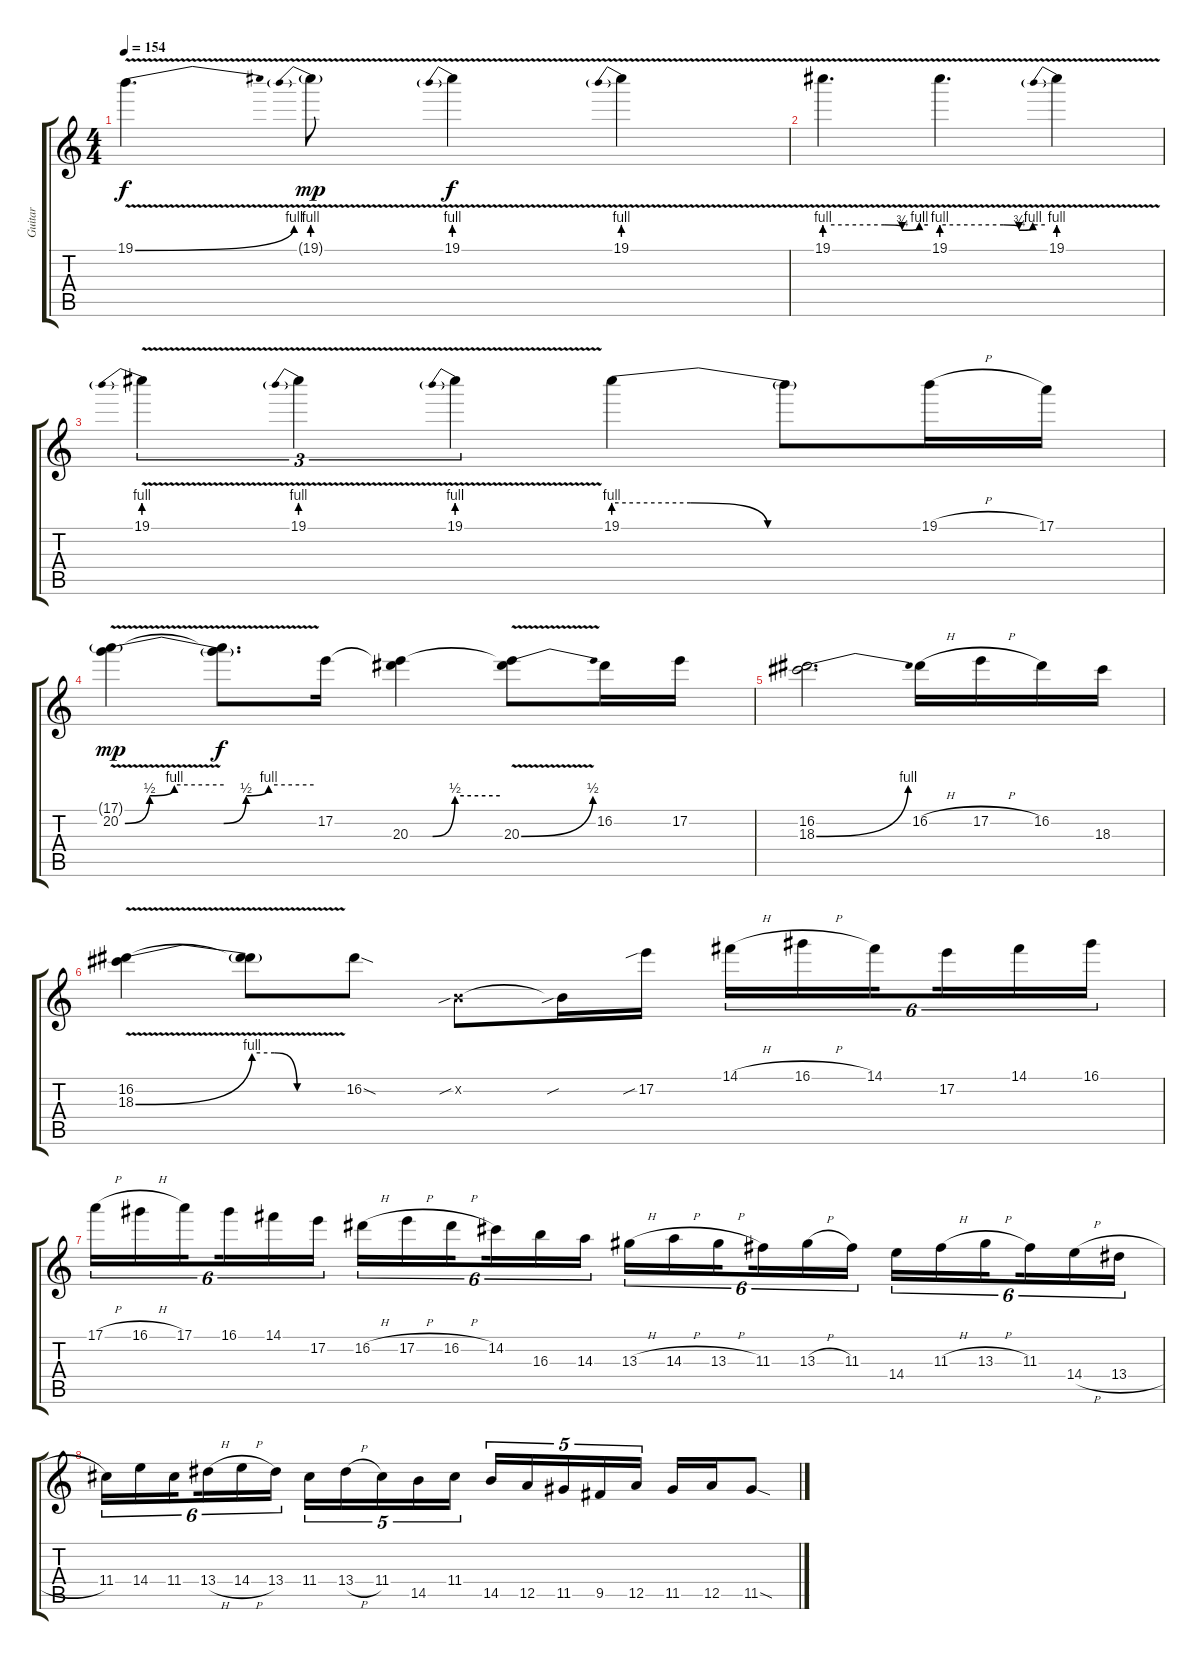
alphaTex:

\track ("Guitar" "Guitar") {instrument electricguitarclean}
\staff {score tabs}
\tuning (E4 B3 G3 D3 A2 E2) {hide}
\ts (4 4)
\tempo 154
\clef g2
\ks c
19.1{be (bend 0 0 60 4) v}.4{d dy f} 19.1{be (prebend 0 4 60 4) v g}.8{dy mp} 19.1{be (prebend 0 4 60 4) v}.4{dy f} 19.1{be (prebend 0 4 60 4) v}.4 |
19.1{be (custom 0 4 35 4 45 3 55 4 60 4) v}.4{d} 19.1{be (custom 0 4 36 4 45 3 53 4 60 4) v}.4{d} 19.1{be (prebend 0 4 60 4) v}.4 |
19.1{be (prebend 0 4 60 4) v}.4{tu (3 2)} 19.1{be (prebend 0 4 60 4) v}.4{tu (3 2)} 19.1{be (prebend 0 4 60 4) v}.4{tu (3 2)} 19.1{be (custom 0 4 15 4 30 0 60 0)}.4 19.1{t}.8 19.1{h}.16 17.1.16 |
(17.1{g} 20.2{be (custom 0 0 15 2 30 4 60 4) v}).4{dy mp} (17.1{t} 20.2{be (custom 0 0 15 2 30 4 60 4) v t}).8{d dy f} 17.2.16 (17.2{t} 20.3{be (custom 0 0 15 0 30 2 60 2)}).4 (17.2{t} 20.3{be (bend 0 0 60 2) v}).8 16.2.16 17.2.16 |
(16.2 18.3{be (bend 0 0 60 4)}).2{d} 16.2{h}.16 17.2{h}.16 16.2.16 18.3.16 |
(16.2{v} 18.3{be (bend 0 0 60 4)}).4 (16.2{t} 18.3{be (custom 0 4 15 4 30 0 60 0) t}).8 16.2{sod}.8 0.2{sib x}.8 0.2{sib t}.16 17.2{sib}.16 14.1{h}.16{tu (6 4)} 16.1{h}.16{tu (6 4)} 14.1.16{tu (6 4) beam splitsecondary} 17.2.16{tu (6 4)} 14.1.16{tu (6 4)} 16.1.16{tu (6 4)} |
17.1{h}.16{tu (6 4)} 16.1{h}.16{tu (6 4)} 17.1.16{tu (6 4) beam splitsecondary} 16.1.16{tu (6 4)} 14.1.16{tu (6 4)} 17.2.16{tu (6 4)} 16.2{h}.16{tu (6 4)} 17.2{h}.16{tu (6 4)} 16.2{h}.16{tu (6 4) beam splitsecondary} 14.2.16{tu (6 4)} 16.3.16{tu (6 4)} 14.3.16{tu (6 4)} 13.3{h}.16{tu (6 4)} 14.3{h}.16{tu (6 4)} 13.3{h}.16{tu (6 4) beam splitsecondary} 11.3.16{tu (6 4)} 13.3{h}.16{tu (6 4)} 11.3.16{tu (6 4)} 14.4.16{tu (6 4)} 11.3{h}.16{tu (6 4)} 13.3{h}.16{tu (6 4) beam splitsecondary} 11.3.16{tu (6 4)} 14.4{h}.16{tu (6 4)} 13.4{h}.16{tu (6 4)} |
11.4.16{tu (6 4)} 14.4.16{tu (6 4)} 11.4.16{tu (6 4) beam splitsecondary} 13.4{h}.16{tu (6 4)} 14.4{h}.16{tu (6 4)} 13.4.16{tu (6 4)} 11.4.16{tu (5 4)} 13.4{h}.16{tu (5 4)} 11.4.16{tu (5 4)} 14.5.16{tu (5 4)} 11.4.16{tu (5 4)} 14.5.16{tu (5 4)} 12.5.16{tu (5 4)} 11.5.16{tu (5 4)} 9.5.16{tu (5 4)} 12.5.16{tu (5 4)} 11.5.16 12.5.16 11.5{sod}.8
